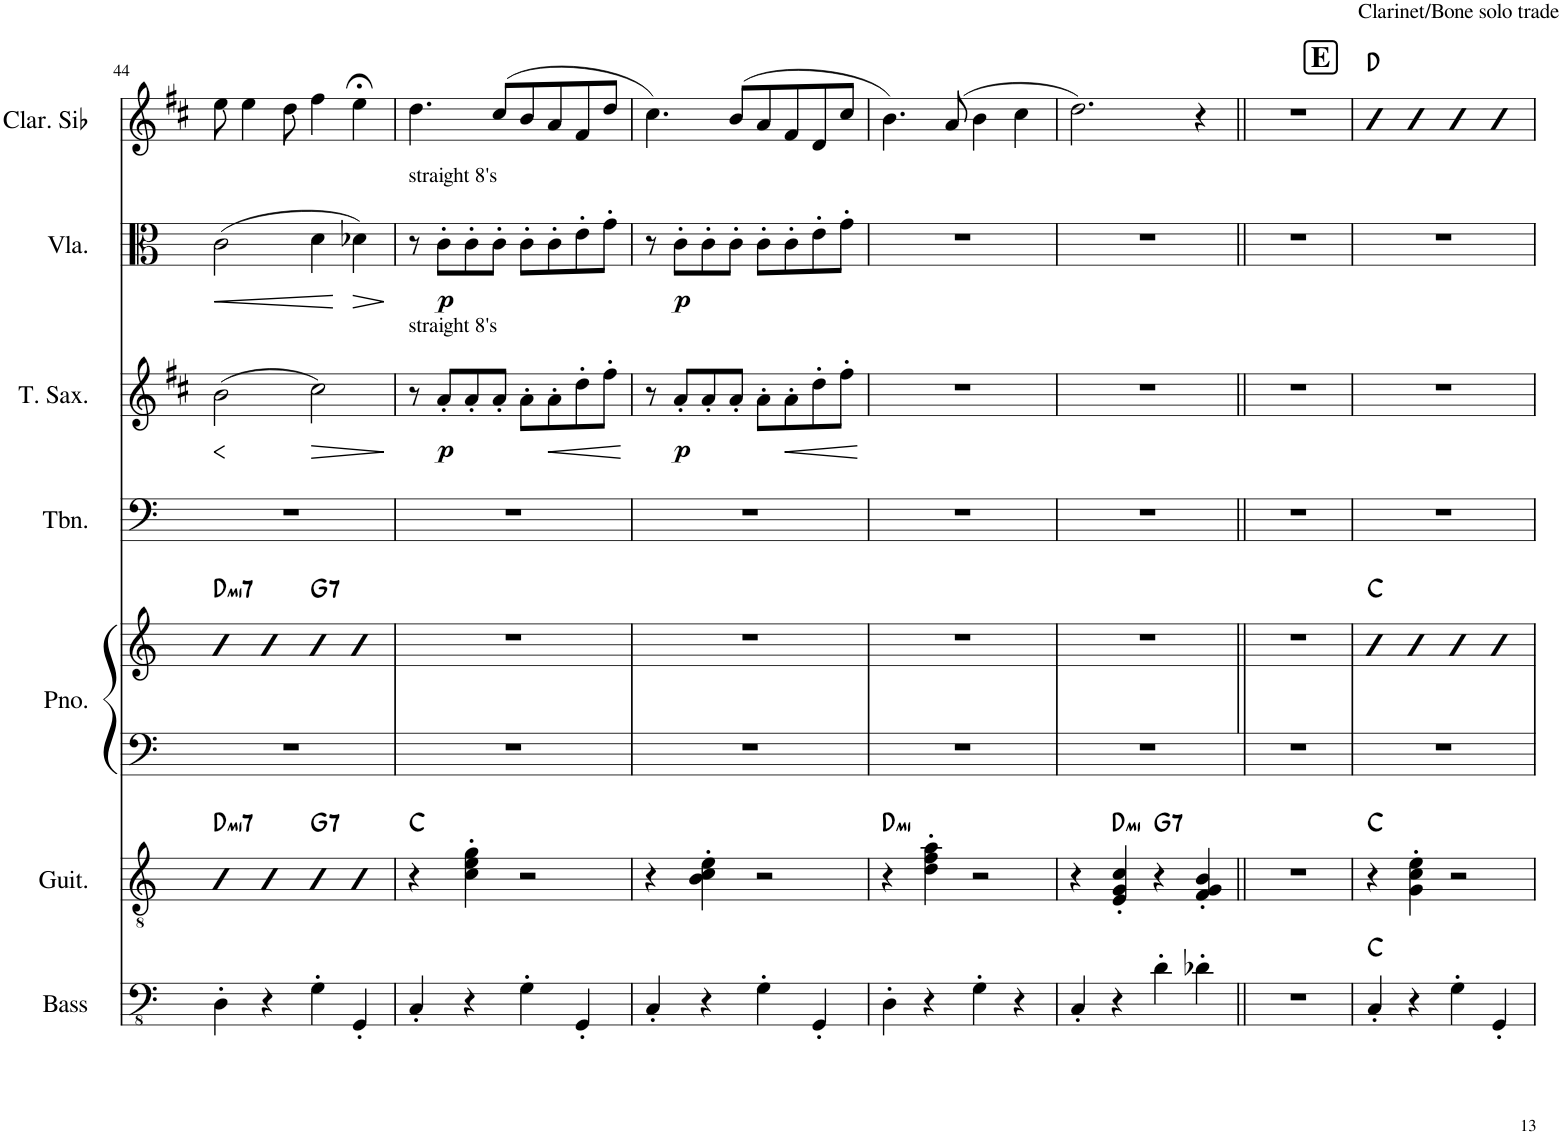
**kern	**harte	**kern	**harte	**kern	**harte	**kern	**dynam	**kern	**dynam	**kern	**harte
*part6	*part6	*part5	*part5	*part4	*part4	*part3	*part3	*part2	*part2	*part1	*part1
*staff6	*	*staff5	*	*staff4	*	*staff3	*staff3	*staff2	*staff2	*staff1	*
*I"Acoustic Bass	*	*I"Acoustic Guitar	*	*I"Piano	*	*I"Tenor Saxophone	*	*I"Viola	*	*I"Clarinette en Sib	*
*I'Bass	*	*I'Guit.	*	*I'Pno.	*	*I'T. Sax.	*	*I'Vla.	*	*I'Clar. Sib	*
!!LO:PB:g=z
*clefFv4	*	*clefGv2	*	*clefG2	*	*clefG2	*	*clefC3	*	*clefG2	*
*	*	*	*	*	*	*Trd8c14	*	*	*	*Trd1c2	*
*k[]	*	*k[]	*	*k[]	*	*k[f#c#]	*	*k[]	*	*k[f#c#]	*
*M4/4	*	*M4/4	*	*M4/4	*	*M4/4	*	*M4/4	*	*M4/4	*
=44	=44	=44	=44	=44	=44	=44	=44	=44	=44	=44	=44
!	!	!	!LO:H:kt=mi7	!	!LO:H:kt=mi7	!	!LO:HP:b	!	!LO:HP:b	!	!
4DD'\	.	4B	D:min7	4b	D:min7	(2b\	<	(2c\	<	8ee\	.
.	.	.	.	.	.	.	.	.	.	4ee\	.
4r	.	4B	.	4b	.	.	.	.	.	.	.
.	.	.	.	.	.	.	.	.	.	8dd\	.
!	!	!	!LO:H:kt=7	!	!LO:H:kt=7	!	!LO:HP:b	!	!	!	!
4GG'\	.	4B	G:7	4b	G:7	2cc#\)	>	4d\	.	4ff#\	.
!	!	!	!	!	!	!	!	!	!LO:HP:n=1:b	!	!
4GGG'/	.	4B	.	4b	.	.	.	4d-X\)	[ >	4ee;<\	.
.	.	.	.	.	.	.	[ ]	.	]	.	.
=45	=45	=45	=45	=45	=45	=45	=45	=45	=45	=45	=45
!	!	!	!	!	!	!	!	!LO:TX:a:t=straight 8's	!	!	!
!	!	!	!	!	!	!LO:TX:a:t=straight 8's	!	!	!	!	!
4CC'/	.	4r	C:maj	1r	.	8r	.	8r	.	4.dd\	.
!	!	!	!	!	!	!	!LO:DY:b	!	!LO:DY:b	!	!
.	.	.	.	.	.	8a'/L	p	8c'\L	p	.	.
4r	.	4c\' 4e\' 4g\'	.	.	.	8a'/	.	8c'\	.	.	.
.	.	.	.	.	.	8a'/J	.	8c'\J	.	(8cc#/L	.
4GG'\	.	2r	.	.	.	8a'\L	.	8c'\L	.	8b/	.
!	!	!	!	!	!	!	!LO:HP:b	!	!	!	!
.	.	.	.	.	.	8a'\	<	8c'\	.	8a/	.
4GGG'/	.	.	.	.	.	8dd'\	.	8e'\	.	8f#/	.
.	.	.	.	.	.	8ff#'\J	.	8g'\J	.	8dd/J	.
.	.	.	.	.	.	.	[	.	.	.	.
=46	=46	=46	=46	=46	=46	=46	=46	=46	=46	=46	=46
4CC'/	.	4r	.	1r	.	8r	.	8r	.	4.cc#\)	.
!	!	!	!	!	!	!	!LO:DY:b	!	!LO:DY:b	!	!
.	.	.	.	.	.	8a'/L	p	8c'\L	p	.	.
4r	.	4B\' 4c\' 4e\'	.	.	.	8a'/	.	8c'\	.	.	.
.	.	.	.	.	.	8a'/J	.	8c'\J	.	(8b/L	.
4GG'\	.	2r	.	.	.	8a'\L	.	8c'\L	.	8a/	.
!	!	!	!	!	!	!	!LO:HP:b	!	!	!	!
.	.	.	.	.	.	8a'\	<	8c'\	.	8f#/	.
4GGG'/	.	.	.	.	.	8dd'\	.	8e'\	.	8d/	.
.	.	.	.	.	.	8ff#'\J	.	8g'\J	.	8cc#/J	.
.	.	.	.	.	.	.	[	.	.	.	.
=47	=47	=47	=47	=47	=47	=47	=47	=47	=47	=47	=47
!	!	!	!LO:H:kt=mi	!	!	!	!	!	!	!	!
4DD'\	.	4r	D:min	1r	.	1r	.	1r	.	4.b\)	.
4r	.	4d\' 4f\' 4a\'	.	.	.	.	.	.	.	.	.
.	.	.	.	.	.	.	.	.	.	(8a/	.
4GG'\	.	2r	.	.	.	.	.	.	.	4b\	.
4r	.	.	.	.	.	.	.	.	.	4cc#\	.
=48	=48	=48	=48	=48	=48	=48	=48	=48	=48	=48	=48
4CC'/	.	4r	.	1r	.	1r	.	1r	.	2.dd\)	.
!	!	!	!LO:H:kt=mi	!	!	!	!	!	!	!	!
4r	.	4E/' 4G/' 4c/'	D:min	.	.	.	.	.	.	.	.
!	!	!	!LO:H:kt=7	!	!	!	!	!	!	!	!
4D'\	.	4r	G:7	.	.	.	.	.	.	.	.
4D-X'\	.	4F/' 4G/' 4B/'	.	.	.	.	.	.	.	4r	.
=49||	=49||	=49||	=49||	=49||	=49||	=49||	=49||	=49||	=49||	=49||	=49||
1r	.	1r	.	1r	.	1r	.	1r	.	1r	.
!!LO:REH:place=s1:a:B:cj:fs=14:t=E
=50	=50	=50	=50	=50	=50	=50	=50	=50	=50	=50	=50
!	!	!	!	!	!	!	!	!	!	!LO:TX:a:t=Clarinet/Bone solo trade	!
4CC'/	C:maj	4r	C:maj	4b	C:maj	1r	.	1r	.	4b	D:maj
4r	.	4G\' 4c\' 4e\'	.	4b	.	.	.	.	.	4b	.
4GG'\	.	2r	.	4b	.	.	.	.	.	4b	.
4GGG'/	.	.	.	4b	.	.	.	.	.	4b	.
=	=	=	=	=	=	=	=	=	=	=	=
*-	*-	*-	*-	*-	*-	*-	*-	*-	*-	*-	*-
